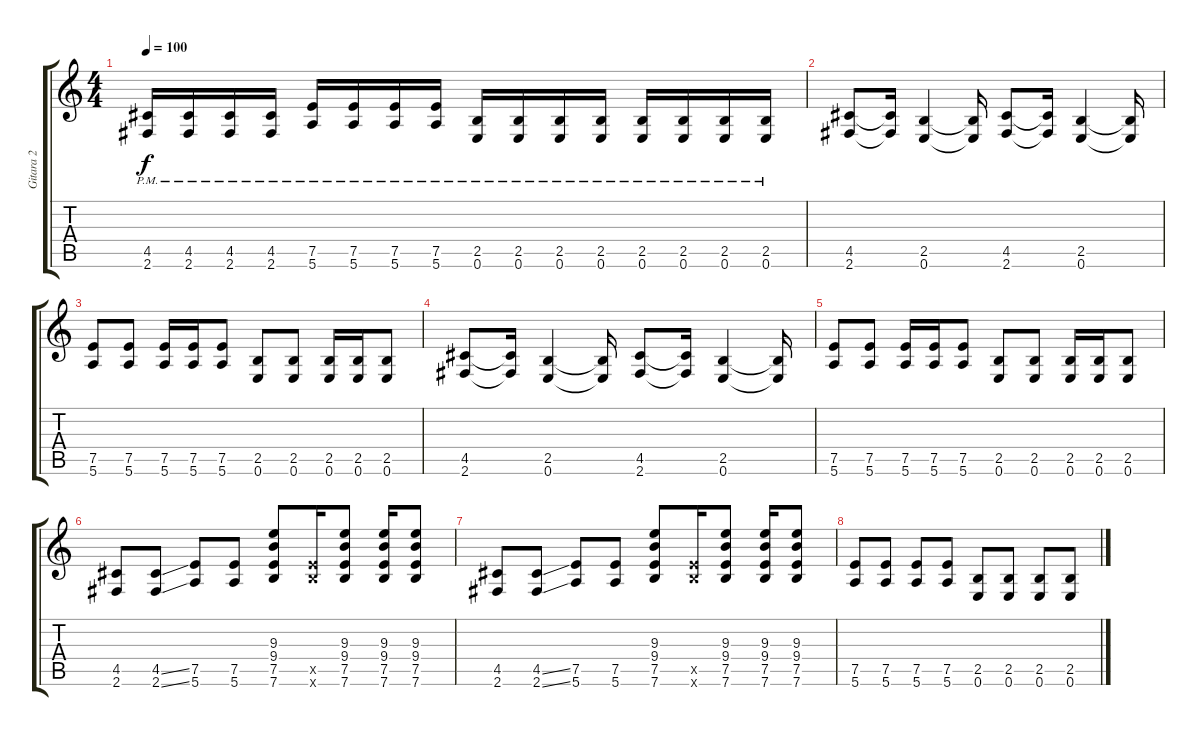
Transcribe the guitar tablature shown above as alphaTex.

\track ("Gitara 2" "Gitara 2") {instrument overdrivenguitar}
\staff {score tabs}
\tuning (E4 B3 G3 D3 A2 E2) {hide}
\ts (4 4)
\tempo 100
\clef g2
\ks c
(4.5{pm} 2.6{pm}).16{dy f} (4.5{pm} 2.6{pm}).16 (4.5{pm} 2.6{pm}).16 (4.5{pm} 2.6{pm}).16 (7.5{pm} 5.6{pm}).16 (7.5{pm} 5.6{pm}).16 (7.5{pm} 5.6{pm}).16 (7.5{pm} 5.6{pm}).16 (2.5{pm} 0.6{pm}).16 (2.5{pm} 0.6{pm}).16 (2.5{pm} 0.6{pm}).16 (2.5{pm} 0.6{pm}).16 (2.5{pm} 0.6{pm}).16 (2.5{pm} 0.6{pm}).16 (2.5{pm} 0.6{pm}).16 (2.5{pm} 0.6{pm}).16 |
(4.5 2.6).8 (4.5{t} 2.6{t}).16 (2.5 0.6).4 (2.5{t} 0.6{t}).16 (4.5 2.6).8 (4.5{t} 2.6{t}).16 (2.5 0.6).4 (2.5{t} 0.6{t}).16 |
(7.5 5.6).8 (7.5 5.6).8 (7.5 5.6).16 (7.5 5.6).16 (7.5 5.6).8 (2.5 0.6).8 (2.5 0.6).8 (2.5 0.6).16 (2.5 0.6).16 (2.5 0.6).8 |
(4.5 2.6).8 (4.5{t} 2.6{t}).16 (2.5 0.6).4 (2.5{t} 0.6{t}).16 (4.5 2.6).8 (4.5{t} 2.6{t}).16 (2.5 0.6).4 (2.5{t} 0.6{t}).16 |
(7.5 5.6).8 (7.5 5.6).8 (7.5 5.6).16 (7.5 5.6).16 (7.5 5.6).8 (2.5 0.6).8 (2.5 0.6).8 (2.5 0.6).16 (2.5 0.6).16 (2.5 0.6).8 |
(4.5 2.6).8 (4.5{ss} 2.6{ss}).8 (7.5 5.6).8 (7.5 5.6).8 (9.3 9.4 7.5 7.6).8 (7.5{x} 7.6{x}).16 (9.3 9.4 7.5 7.6).8 (9.3 9.4 7.5 7.6).16 (9.3 9.4 7.5 7.6).8 |
(4.5 2.6).8 (4.5{ss} 2.6{ss}).8 (7.5 5.6).8 (7.5 5.6).8 (9.3 9.4 7.5 7.6).8 (7.5{x} 7.6{x}).16 (9.3 9.4 7.5 7.6).8 (9.3 9.4 7.5 7.6).16 (9.3 9.4 7.5 7.6).8 |
(7.5 5.6).8 (7.5 5.6).8 (7.5 5.6).8 (7.5 5.6).8 (2.5 0.6).8 (2.5 0.6).8 (2.5 0.6).8 (2.5 0.6).8
